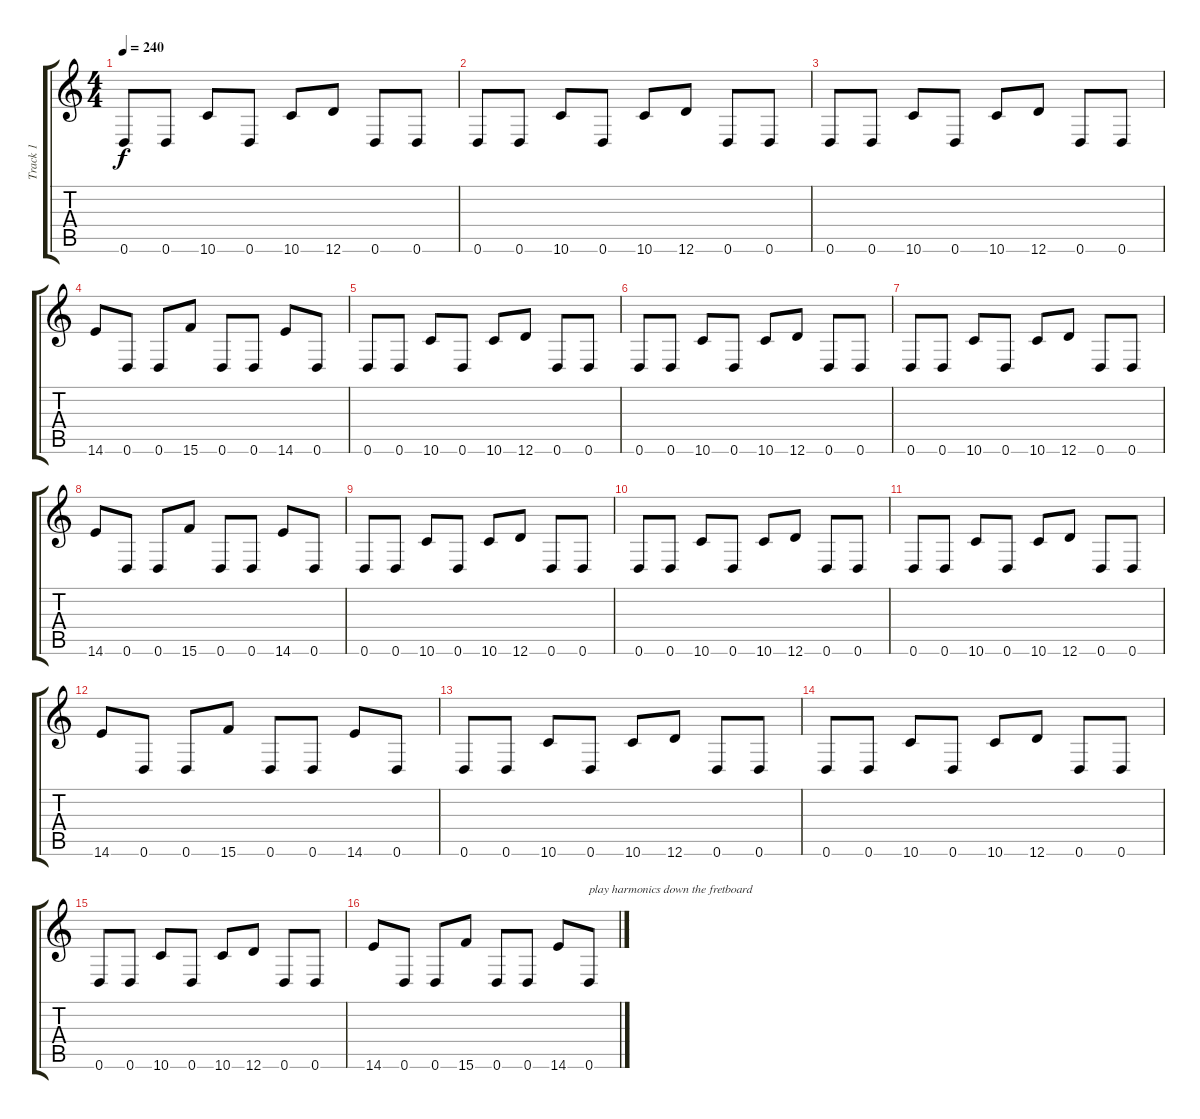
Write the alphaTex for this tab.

\track ("Track 1" "Track 1") {instrument distortionguitar}
\staff {score tabs}
\tuning (E4 B3 G3 D3 A2 D2) {hide}
\ts (4 4)
\tempo 240
\clef g2
\ks c
0.6.8{dy f instrument distortionguitar} 0.6.8 10.6.8 0.6.8 10.6.8 12.6.8 0.6.8 0.6.8 |
0.6.8 0.6.8 10.6.8 0.6.8 10.6.8 12.6.8 0.6.8 0.6.8 |
0.6.8 0.6.8 10.6.8 0.6.8 10.6.8 12.6.8 0.6.8 0.6.8 |
14.6.8 0.6.8 0.6.8 15.6.8 0.6.8 0.6.8 14.6.8 0.6.8 |
0.6.8 0.6.8 10.6.8 0.6.8 10.6.8 12.6.8 0.6.8 0.6.8 |
0.6.8 0.6.8 10.6.8 0.6.8 10.6.8 12.6.8 0.6.8 0.6.8 |
0.6.8 0.6.8 10.6.8 0.6.8 10.6.8 12.6.8 0.6.8 0.6.8 |
14.6.8 0.6.8 0.6.8 15.6.8 0.6.8 0.6.8 14.6.8 0.6.8 |
0.6.8 0.6.8 10.6.8 0.6.8 10.6.8 12.6.8 0.6.8 0.6.8 |
0.6.8 0.6.8 10.6.8 0.6.8 10.6.8 12.6.8 0.6.8 0.6.8 |
0.6.8 0.6.8 10.6.8 0.6.8 10.6.8 12.6.8 0.6.8 0.6.8 |
14.6.8 0.6.8 0.6.8 15.6.8 0.6.8 0.6.8 14.6.8 0.6.8 |
0.6.8 0.6.8 10.6.8 0.6.8 10.6.8 12.6.8 0.6.8 0.6.8 |
0.6.8 0.6.8 10.6.8 0.6.8 10.6.8 12.6.8 0.6.8 0.6.8 |
0.6.8 0.6.8 10.6.8 0.6.8 10.6.8 12.6.8 0.6.8 0.6.8 |
14.6.8 0.6.8 0.6.8 15.6.8 0.6.8 0.6.8 14.6.8 0.6.8{txt "play harmonics down the fretboard"}
